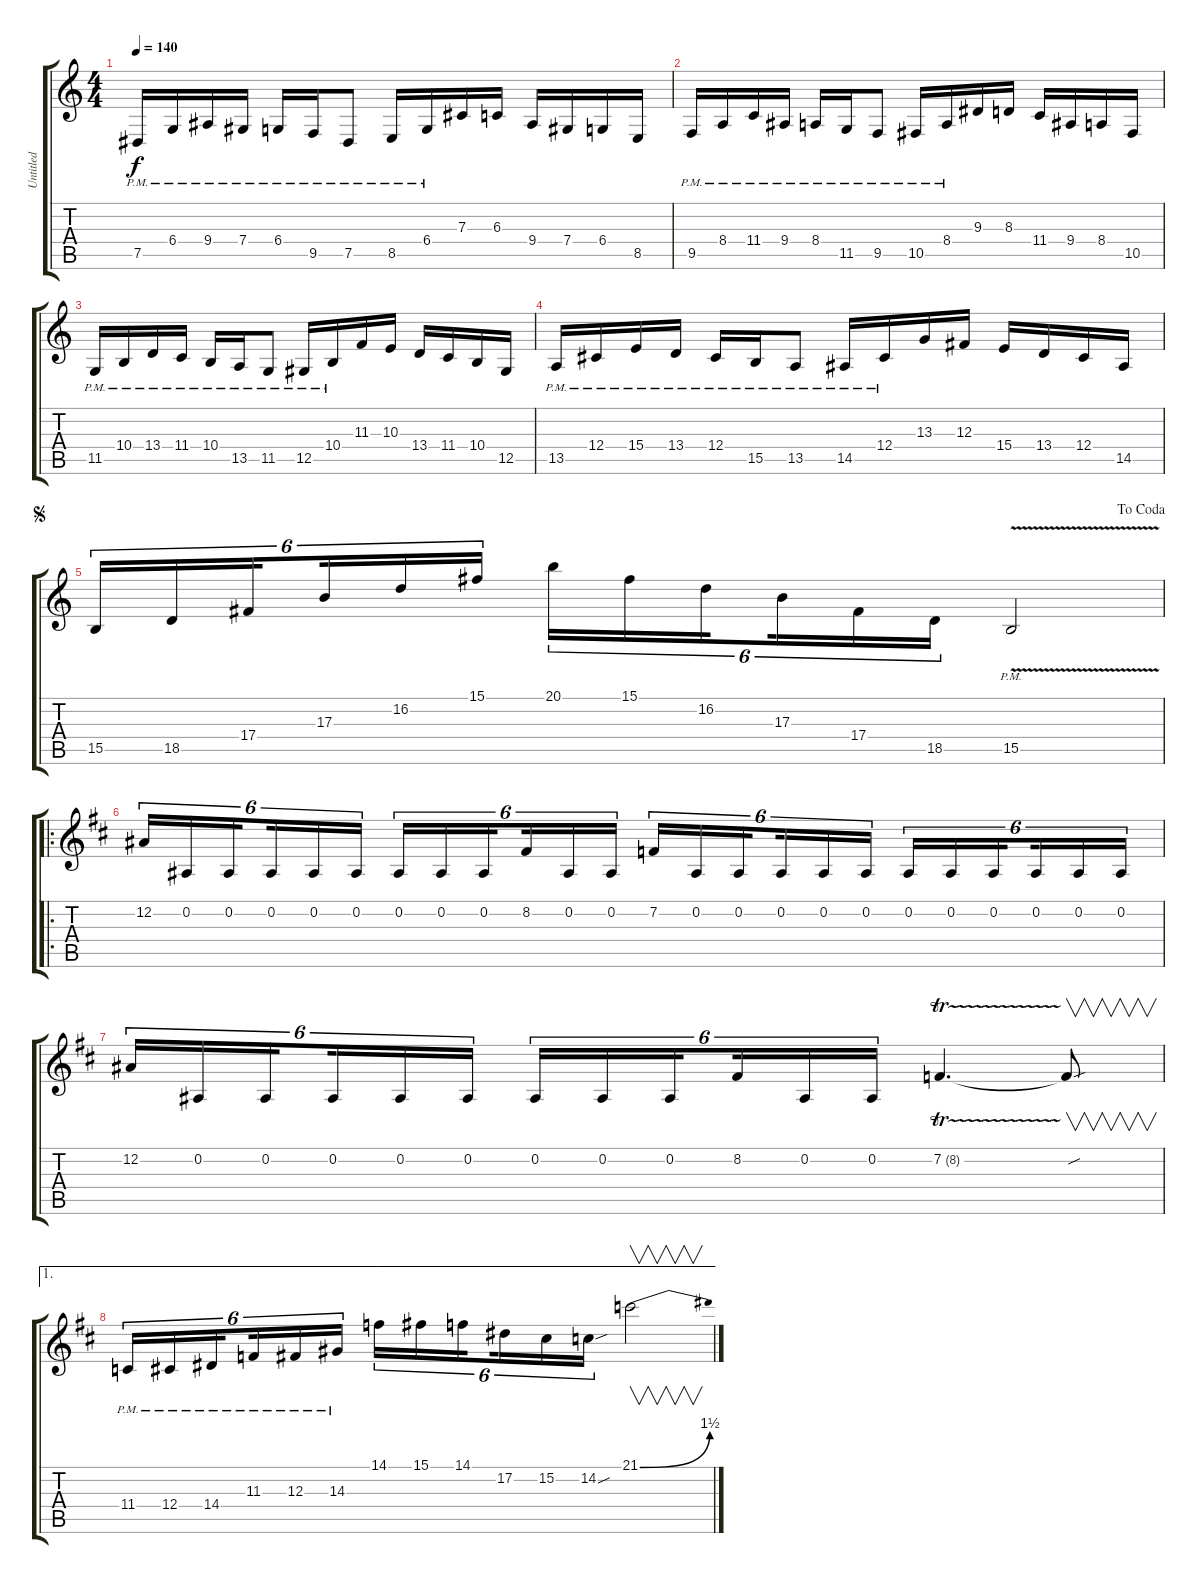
\track ("Untitled" "Untitled") {instrument lead2sawtooth}
\staff {score tabs}
\tuning (Eb4 Bb3 Gb3 Db3 Ab2 Eb2) {hide}
\ts (4 4)
\tempo 140
\clef g2
\ks c
7.5{pm}.16{dy f} 6.4{pm}.16 9.4{pm}.16 7.4{pm}.16 6.4{pm}.16 9.5{pm}.16 7.5{pm}.8 8.5{pm}.16 6.4{pm}.16 7.3.16 6.3.16 9.4.16 7.4.16 6.4.16 8.5.16 |
9.5{pm}.16 8.4{pm}.16 11.4{pm}.16 9.4{pm}.16 8.4{pm}.16 11.5{pm}.16 9.5{pm}.8 10.5{pm}.16 8.4{pm}.16 9.3.16 8.3.16 11.4.16 9.4.16 8.4.16 10.5.16 |
11.5{pm}.16 10.4{pm}.16 13.4{pm}.16 11.4{pm}.16 10.4{pm}.16 13.5{pm}.16 11.5{pm}.8 12.5{pm}.16 10.4{pm}.16 11.3.16 10.3.16 13.4.16 11.4.16 10.4.16 12.5.16 |
13.5{pm}.16 12.4{pm}.16 15.4{pm}.16 13.4{pm}.16 12.4{pm}.16 15.5{pm}.16 13.5{pm}.8 14.5{pm}.16 12.4{pm}.16 13.3.16 12.3.16 15.4.16 13.4.16 12.4.16 14.5.16 |
\jump segno
\jump dacoda
15.5.16{tu (6 4)} 18.5.16{tu (6 4)} 17.4.16{tu (6 4) beam splitsecondary} 17.3.16{tu (6 4)} 16.2.16{tu (6 4)} 15.1.16{tu (6 4)} 20.1.16{tu (6 4)} 15.1.16{tu (6 4)} 16.2.16{tu (6 4) beam splitsecondary} 17.3.16{tu (6 4)} 17.4.16{tu (6 4)} 18.5.16{tu (6 4)} 15.5{v pm}.2 |
\ro
\ks d
12.2.16{tu (6 4)} 0.2.16{tu (6 4)} 0.2.16{tu (6 4) beam splitsecondary} 0.2.16{tu (6 4)} 0.2.16{tu (6 4)} 0.2.16{tu (6 4)} 0.2.16{tu (6 4)} 0.2.16{tu (6 4)} 0.2.16{tu (6 4) beam splitsecondary} 8.2.16{tu (6 4)} 0.2.16{tu (6 4)} 0.2.16{tu (6 4)} 7.2.16{tu (6 4)} 0.2.16{tu (6 4)} 0.2.16{tu (6 4) beam splitsecondary} 0.2.16{tu (6 4)} 0.2.16{tu (6 4)} 0.2.16{tu (6 4)} 0.2.16{tu (6 4)} 0.2.16{tu (6 4)} 0.2.16{tu (6 4) beam splitsecondary} 0.2.16{tu (6 4)} 0.2.16{tu (6 4)} 0.2.16{tu (6 4)} |
12.2.16{tu (6 4)} 0.2.16{tu (6 4)} 0.2.16{tu (6 4) beam splitsecondary} 0.2.16{tu (6 4)} 0.2.16{tu (6 4)} 0.2.16{tu (6 4)} 0.2.16{tu (6 4)} 0.2.16{tu (6 4)} 0.2.16{tu (6 4) beam splitsecondary} 8.2.16{tu (6 4)} 0.2.16{tu (6 4)} 0.2.16{tu (6 4)} 7.2{tr (8 32)}.4{d} 7.2{sou t}.8{v} |
\ae 1
11.4{pm}.16{tu (6 4)} 12.4{pm}.16{tu (6 4)} 14.4{pm}.16{tu (6 4) beam splitsecondary} 11.3{pm}.16{tu (6 4)} 12.3{pm}.16{tu (6 4)} 14.3{pm}.16{tu (6 4)} 14.1.16{tu (6 4)} 15.1.16{tu (6 4)} 14.1.16{tu (6 4) beam splitsecondary} 17.2.16{tu (6 4)} 15.2.16{tu (6 4)} 14.2{sou}.16{tu (6 4)} 21.1{be (bend 0 0 60 6)}.2{v}
